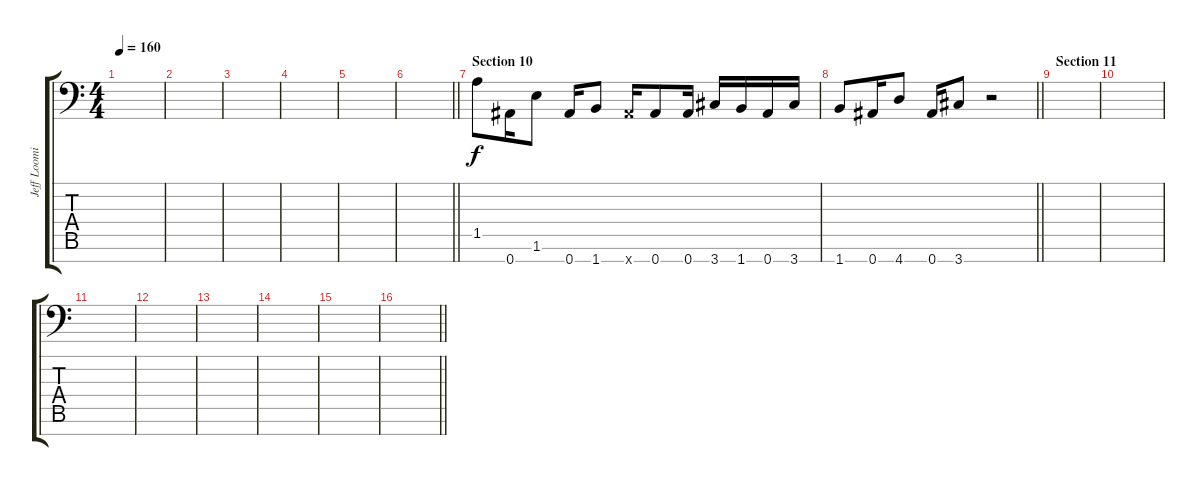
\track ("Jeff Loomis - lead guitar 2" "Jeff Loomi") {instrument overdrivenguitar}
\staff {score tabs}
\tuning (Eb4 Bb3 Gb3 Db3 Ab2 Eb2 Bb1) {hide}
\ts (4 4)
\tempo 160
\clef f4
\ks c
|
|
|
|
|
\barLineRight lightlight
|
\section ("" "Section 10")
1.5.8{instrument overdrivenguitar} 0.7.16 1.6.8 0.7.16 1.7.8 0.7{x}.16{balance 0} 0.7.8 0.7.16 3.7.16 1.7.16 0.7.16 3.7.16 |
\barLineRight lightlight
1.7.8{balance 16} 0.7.16 4.7.8 0.7.16 3.7.8 r.2 |
\section ("" "Section 11")
|
|
|
|
|
|
|
\barLineRight lightlight
